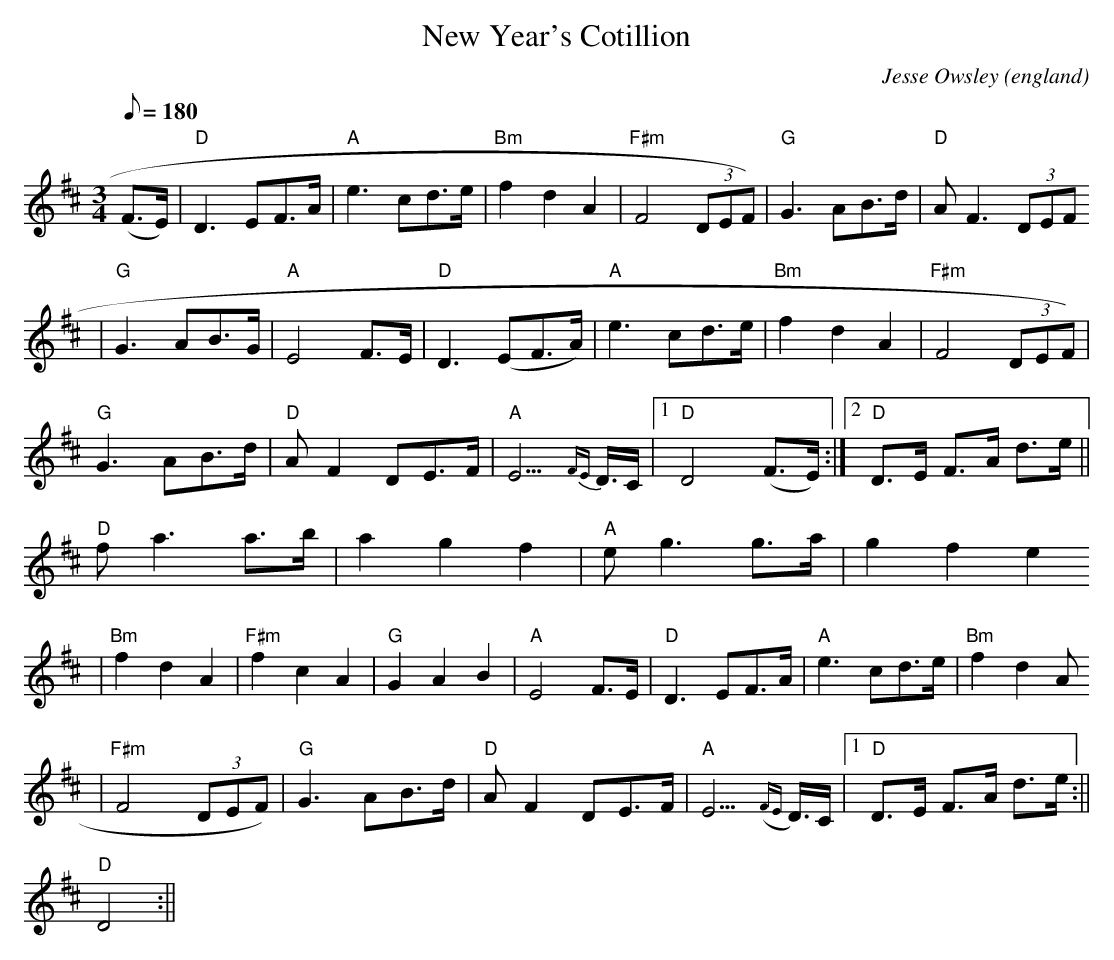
X:1
T:New Year's Cotillion
O:england
M:3/4
L:1/8
Q:180
C:Jesse Owsley
K:D
(F>E)|"D"D3EF>A|"A"e3cd>e|"Bm"f2d2A2|"F#m"F4(3DEF)|"G"G3AB>d|"D"AF3(3DEF
)|
"G"G3AB>G|"A"E4F>E|"D"D3(EF>A)|"A"e3cd>e|"Bm"f2d2A2|"F#m"F4(3DEF)|
"G"G3AB>d|"D"AF2DE>F|"A"E3{FE}>D>C|1"D"D4(F>E):|2 "D"D>E F>A d>e||
"D"fa3a>b|a2g2f2|"A"eg3g>a|g2f2e2
|"Bm"f2d2A2|"F#m"f2c2A2|"G"G2A2B2|"A"E4F>E|"D"D3EF>A|"A"e3cd>e|"Bm"f2d2A
2
|"F#m"F4(3DEF)|"G"G3AB>d|"D"AF2DE>F|"A"E3({FE}>D)>C|1 "D"D>E F>A d>e:||
2 "D"D4:||
